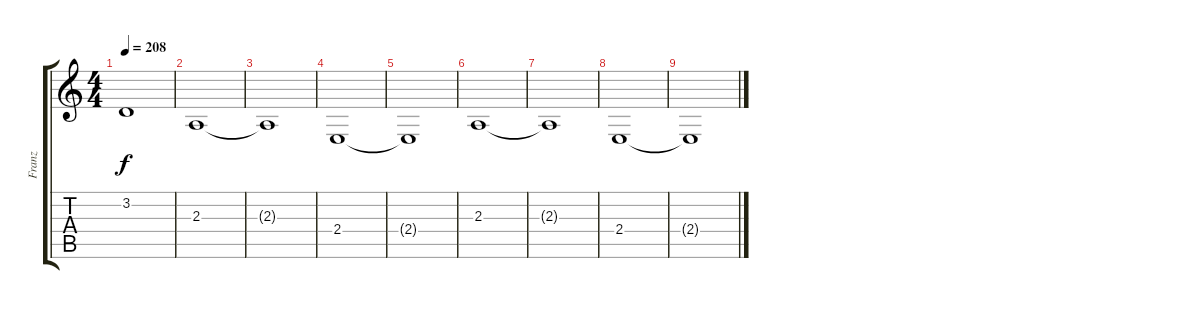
\track ("Franz" "Franz") {instrument baritonesax}
\staff {score tabs}
\tuning (E4 B3 G3 D3 A2 E2) {hide}
\ts (4 4)
\tempo 208
\clef g2
\ks c
3.2.1{dy f} |
2.3.1 |
2.3{t}.1 |
2.4.1 |
2.4{t}.1 |
2.3.1 |
2.3{t}.1 |
2.4.1 |
2.4{t}.1
